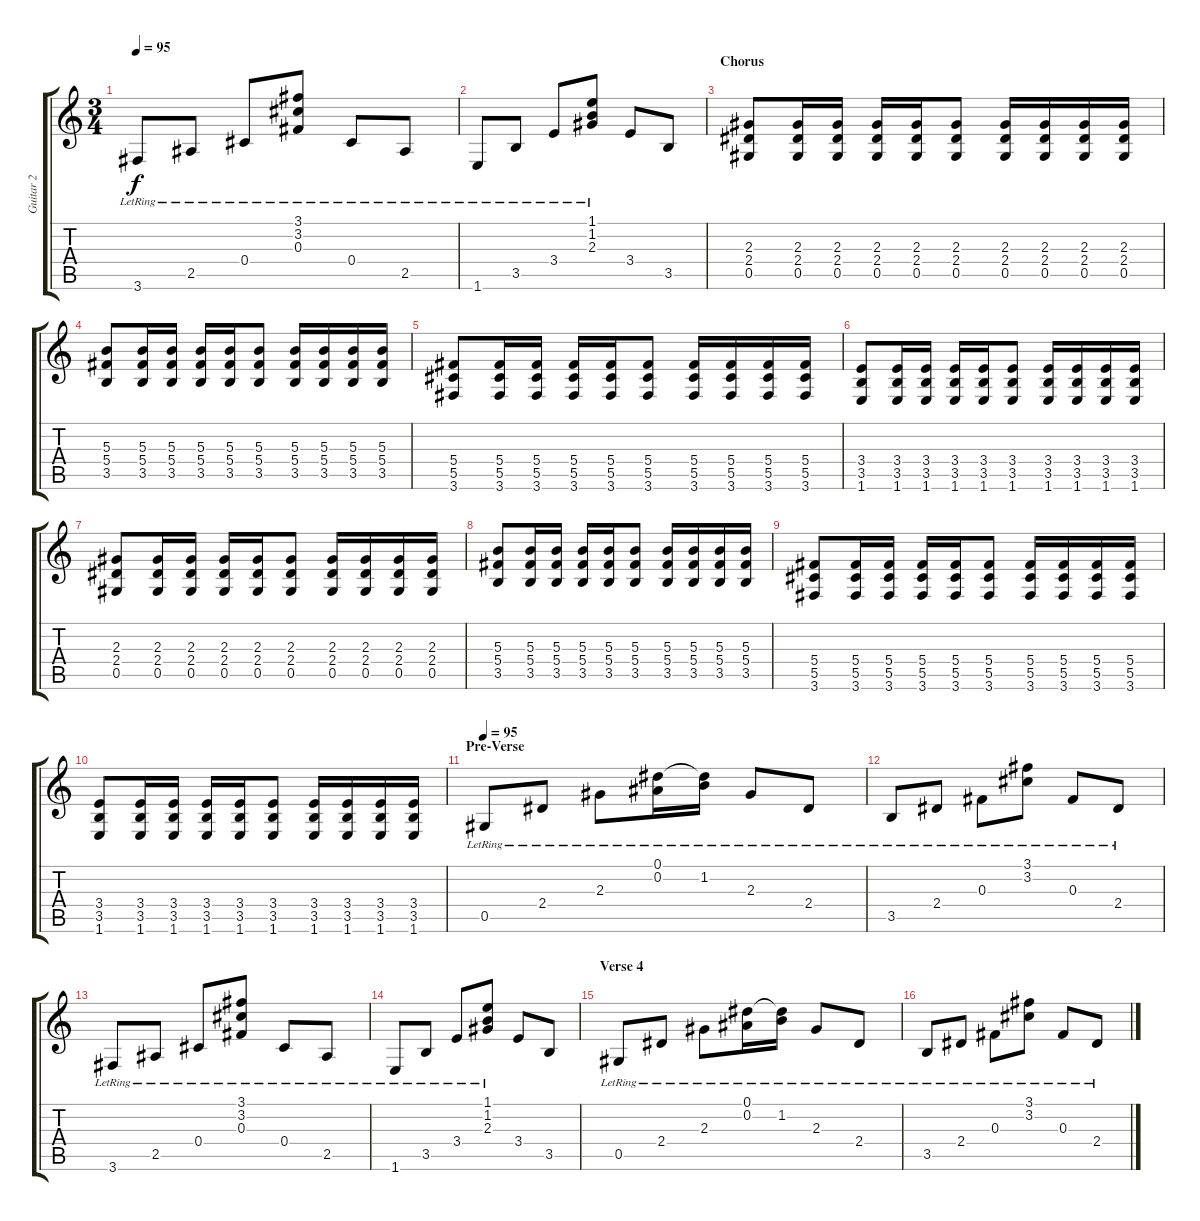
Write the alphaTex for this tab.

\track ("Guitar 2" "Guitar 2") {instrument distortionguitar}
\staff {score tabs}
\tuning (Eb4 Bb3 Gb3 Db3 Ab2 Eb2) {hide}
\ts (3 4)
\tempo 95
\clef g2
\ks c
3.6{lr}.8{dy f} 2.5{lr}.8 0.4{lr}.8 (3.1{lr} 3.2{lr} 0.3{lr}).8 0.4{lr}.8 2.5{lr}.8 |
1.6{lr}.8 3.5{lr}.8 3.4{lr}.8 (1.1 1.2 2.3{lr}).8 3.4.8 3.5.8 |
\section ("" "Chorus")
(2.3 2.4 0.5).8{instrument distortionguitar} (2.3 2.4 0.5).16 (2.3 2.4 0.5).16 (2.3 2.4 0.5).16 (2.3 2.4 0.5).16 (2.3 2.4 0.5).8 (2.3 2.4 0.5).16 (2.3 2.4 0.5).16 (2.3 2.4 0.5).16 (2.3 2.4 0.5).16 |
(5.3 5.4 3.5).8 (5.3 5.4 3.5).16 (5.3 5.4 3.5).16 (5.3 5.4 3.5).16 (5.3 5.4 3.5).16 (5.3 5.4 3.5).8 (5.3 5.4 3.5).16 (5.3 5.4 3.5).16 (5.3 5.4 3.5).16 (5.3 5.4 3.5).16 |
(5.4 5.5 3.6).8 (5.4 5.5 3.6).16 (5.4 5.5 3.6).16 (5.4 5.5 3.6).16 (5.4 5.5 3.6).16 (5.4 5.5 3.6).8 (5.4 5.5 3.6).16 (5.4 5.5 3.6).16 (5.4 5.5 3.6).16 (5.4 5.5 3.6).16 |
(3.4 3.5 1.6).8 (3.4 3.5 1.6).16 (3.4 3.5 1.6).16 (3.4 3.5 1.6).16 (3.4 3.5 1.6).16 (3.4 3.5 1.6).8 (3.4 3.5 1.6).16 (3.4 3.5 1.6).16 (3.4 3.5 1.6).16 (3.4 3.5 1.6).16 |
(2.3 2.4 0.5).8{instrument distortionguitar} (2.3 2.4 0.5).16 (2.3 2.4 0.5).16 (2.3 2.4 0.5).16 (2.3 2.4 0.5).16 (2.3 2.4 0.5).8 (2.3 2.4 0.5).16 (2.3 2.4 0.5).16 (2.3 2.4 0.5).16 (2.3 2.4 0.5).16 |
(5.3 5.4 3.5).8 (5.3 5.4 3.5).16 (5.3 5.4 3.5).16 (5.3 5.4 3.5).16 (5.3 5.4 3.5).16 (5.3 5.4 3.5).8 (5.3 5.4 3.5).16 (5.3 5.4 3.5).16 (5.3 5.4 3.5).16 (5.3 5.4 3.5).16 |
(5.4 5.5 3.6).8 (5.4 5.5 3.6).16 (5.4 5.5 3.6).16 (5.4 5.5 3.6).16 (5.4 5.5 3.6).16 (5.4 5.5 3.6).8 (5.4 5.5 3.6).16 (5.4 5.5 3.6).16 (5.4 5.5 3.6).16 (5.4 5.5 3.6).16 |
(3.4 3.5 1.6).8 (3.4 3.5 1.6).16 (3.4 3.5 1.6).16 (3.4 3.5 1.6).16 (3.4 3.5 1.6).16 (3.4 3.5 1.6).8 (3.4 3.5 1.6).16 (3.4 3.5 1.6).16 (3.4 3.5 1.6).16 (3.4 3.5 1.6).16 |
\section ("" "Pre-Verse")
\tempo 95
0.5{lr}.8{volume 16 instrument acousticguitarsteel} 2.4{lr}.8 2.3{lr}.8 (0.1{lr} 0.2{lr}).16 (0.1{t} 1.2{lr}).16 2.3{lr}.8 2.4{lr}.8 |
3.5{lr}.8 2.4{lr}.8 0.3{lr}.8 (3.1{lr} 3.2{lr}).8 0.3{lr}.8 2.4{lr}.8 |
3.6{lr}.8 2.5{lr}.8 0.4{lr}.8 (3.1{lr} 3.2{lr} 0.3{lr}).8 0.4{lr}.8 2.5{lr}.8 |
1.6{lr}.8 3.5{lr}.8 3.4{lr}.8 (1.1 1.2 2.3{lr}).8 3.4.8 3.5.8 |
\section ("" "Verse 4")
0.5{lr}.8 2.4{lr}.8 2.3{lr}.8 (0.1{lr} 0.2{lr}).16 (0.1{t} 1.2{lr}).16 2.3{lr}.8 2.4{lr}.8 |
3.5{lr}.8 2.4{lr}.8 0.3{lr}.8 (3.1{lr} 3.2{lr}).8 0.3{lr}.8 2.4{lr}.8
